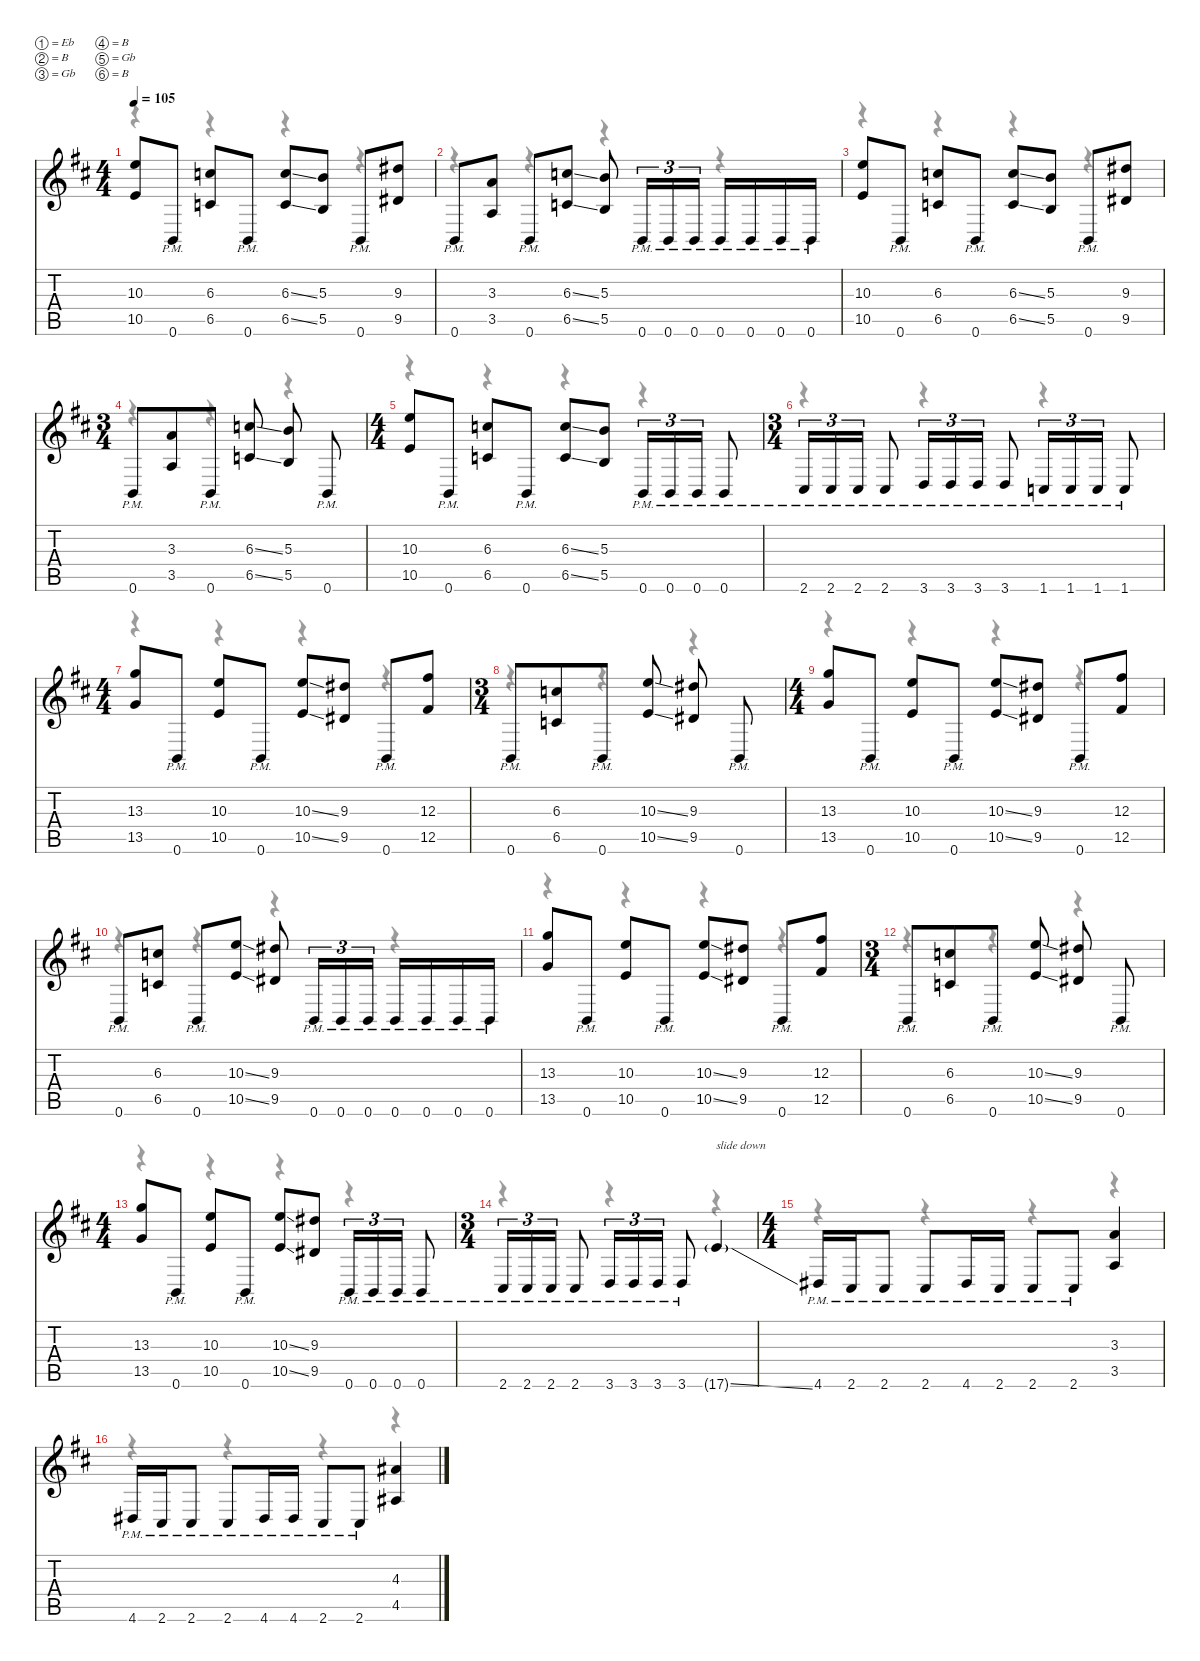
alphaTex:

\defaultSystemsLayout 4
\hideDynamics
\bracketExtendMode nobrackets
\singleTrackTrackNamePolicy hidden
\multiTrackTrackNamePolicy hidden
\firstSystemTrackNameMode fullname
\firstSystemTrackNameOrientation horizontal
\otherSystemsTrackNameOrientation horizontal
\track ("Rhythm Guitar 1" "dist.guit.") {instrument distortionguitar}
\staff {score tabs}
\tuning (Eb4 B3 Gb3 B2 Gb2 B1)
\voice
\ts (4 4)
\beaming (8 2 2 2 2)
\tempo 105
\clef g2
\ks bminor
(10.3{acc forcenatural} 10.5{acc forcenatural}).8{dy f beam Up} 0.6{pm acc forcenatural}.8{beam Up} (6.3{acc forcenatural} 6.5{acc forcenatural}).8{beam Up} 0.6{pm acc forcenatural}.8{beam Up} (6.3{ss acc forcenatural} 6.5{ss acc forcenatural}).8{beam Up} (5.3{acc forcenatural} 5.5{acc forcenatural}).8{beam Up} 0.6{pm acc forcenatural}.8{beam Up} (9.3{acc #} 9.5{acc #}).8{beam Up} |
0.6{pm acc forcenatural}.8{beam Up} (3.3{acc forcenatural} 3.5{acc forcenatural}).8{beam Up} 0.6{pm acc forcenatural}.8{beam Up} (6.3{ss acc forcenatural} 6.5{ss acc forcenatural}).8{beam Up} (5.3{acc forcenatural} 5.5{acc forcenatural}).8{beam Up} 0.6{pm acc forcenatural}.16{tu (3 2) beam Up} 0.6{pm acc forcenatural}.16{tu (3 2) beam Up} 0.6{pm acc forcenatural}.16{tu (3 2) beam Up} 0.6{pm acc forcenatural}.16{beam Up} 0.6{pm acc forcenatural}.16{beam Up} 0.6{pm acc forcenatural}.16{beam Up} 0.6{pm acc forcenatural}.16{beam Up} |
(10.3{acc forcenatural} 10.5{acc forcenatural}).8{beam Up} 0.6{pm acc forcenatural}.8{beam Up} (6.3{acc forcenatural} 6.5{acc forcenatural}).8{beam Up} 0.6{pm acc forcenatural}.8{beam Up} (6.3{ss acc forcenatural} 6.5{ss acc forcenatural}).8{beam Up} (5.3{acc forcenatural} 5.5{acc forcenatural}).8{beam Up} 0.6{pm acc forcenatural}.8{beam Up} (9.3{acc #} 9.5{acc #}).8{beam Up} |
\ts (3 4)
\beaming (8 3 1 1 1)
0.6{pm acc forcenatural}.8{beam Up} (3.3{acc forcenatural} 3.5{acc forcenatural}).8{beam Up} 0.6{pm acc forcenatural}.8{beam Up} (6.3{ss acc forcenatural} 6.5{ss acc forcenatural}).8{beam Up} (5.3{acc forcenatural} 5.5{acc forcenatural}).8{beam Up} 0.6{pm acc forcenatural}.8{beam Up} |
\ts (4 4)
\beaming (8 2 2 2 2)
(10.3{acc forcenatural} 10.5{acc forcenatural}).8{beam Up} 0.6{pm acc forcenatural}.8{beam Up} (6.3{acc forcenatural} 6.5{acc forcenatural}).8{beam Up} 0.6{pm acc forcenatural}.8{beam Up} (6.3{ss acc forcenatural} 6.5{ss acc forcenatural}).8{beam Up} (5.3{acc forcenatural} 5.5{acc forcenatural}).8{beam Up} 0.6{pm acc forcenatural}.16{tu (3 2) beam Up} 0.6{pm acc forcenatural}.16{tu (3 2) beam Up} 0.6{pm acc forcenatural}.16{tu (3 2) beam Up} 0.6{pm acc forcenatural}.8{beam Up} |
\ts (3 4)
\beaming (8 3 1 1 1)
2.6{pm acc #}.16{tu (3 2) beam Up} 2.6{pm acc #}.16{tu (3 2) beam Up} 2.6{pm acc #}.16{tu (3 2) beam Up} 2.6{pm acc #}.8{beam Up} 3.6{pm acc forcenatural}.16{tu (3 2) beam Up} 3.6{pm acc forcenatural}.16{tu (3 2) beam Up} 3.6{pm acc forcenatural}.16{tu (3 2) beam Up} 3.6{pm acc forcenatural}.8{beam Up} 1.6{pm acc forcenatural}.16{tu (3 2) beam Up} 1.6{pm acc forcenatural}.16{tu (3 2) beam Up} 1.6{pm acc forcenatural}.16{tu (3 2) beam Up} 1.6{pm acc forcenatural}.8{beam Up} |
\ts (4 4)
\beaming (8 2 2 2 2)
(13.3{acc forcenatural} 13.5{acc forcenatural}).8{beam Up} 0.6{pm acc forcenatural}.8{beam Up} (10.3{acc forcenatural} 10.5{acc forcenatural}).8{beam Up} 0.6{pm acc forcenatural}.8{beam Up} (10.3{ss acc forcenatural} 10.5{ss acc forcenatural}).8{beam Up} (9.3{acc #} 9.5{acc #}).8{beam Up} 0.6{pm acc forcenatural}.8{beam Up} (12.3{acc #} 12.5{acc #}).8{beam Up} |
\ts (3 4)
\beaming (8 3 1 1 1)
0.6{pm acc forcenatural}.8{beam Up} (6.3{acc forcenatural} 6.5{acc forcenatural}).8{beam Up} 0.6{pm acc forcenatural}.8{beam Up} (10.3{ss acc forcenatural} 10.5{ss acc forcenatural}).8{beam Up} (9.3{acc #} 9.5{acc #}).8{beam Up} 0.6{pm acc forcenatural}.8{beam Up} |
\ts (4 4)
\beaming (8 2 2 2 2)
(13.3{acc forcenatural} 13.5{acc forcenatural}).8{beam Up} 0.6{pm acc forcenatural}.8{beam Up} (10.3{acc forcenatural} 10.5{acc forcenatural}).8{beam Up} 0.6{pm acc forcenatural}.8{beam Up} (10.3{ss acc forcenatural} 10.5{ss acc forcenatural}).8{beam Up} (9.3{acc #} 9.5{acc #}).8{beam Up} 0.6{pm acc forcenatural}.8{beam Up} (12.3{acc #} 12.5{acc #}).8{beam Up} |
0.6{pm acc forcenatural}.8{beam Up} (6.3{acc forcenatural} 6.5{acc forcenatural}).8{beam Up} 0.6{pm acc forcenatural}.8{beam Up} (10.3{ss acc forcenatural} 10.5{ss acc forcenatural}).8{beam Up} (9.3{acc #} 9.5{acc #}).8{beam Up} 0.6{pm acc forcenatural}.16{tu (3 2) beam Up} 0.6{pm acc forcenatural}.16{tu (3 2) beam Up} 0.6{pm acc forcenatural}.16{tu (3 2) beam Up} 0.6{pm acc forcenatural}.16{beam Up} 0.6{pm acc forcenatural}.16{beam Up} 0.6{pm acc forcenatural}.16{beam Up} 0.6{pm acc forcenatural}.16{beam Up} |
(13.3{acc forcenatural} 13.5{acc forcenatural}).8{beam Up} 0.6{pm acc forcenatural}.8{beam Up} (10.3{acc forcenatural} 10.5{acc forcenatural}).8{beam Up} 0.6{pm acc forcenatural}.8{beam Up} (10.3{ss acc forcenatural} 10.5{ss acc forcenatural}).8{beam Up} (9.3{acc #} 9.5{acc #}).8{beam Up} 0.6{pm acc forcenatural}.8{beam Up} (12.3{acc #} 12.5{acc #}).8{beam Up} |
\ts (3 4)
\beaming (8 3 1 1 1)
0.6{pm acc forcenatural}.8{beam Up} (6.3{acc forcenatural} 6.5{acc forcenatural}).8{beam Up} 0.6{pm acc forcenatural}.8{beam Up} (10.3{ss acc forcenatural} 10.5{ss acc forcenatural}).8{beam Up} (9.3{acc #} 9.5{acc #}).8{beam Up} 0.6{pm acc forcenatural}.8{beam Up} |
\ts (4 4)
\beaming (8 2 2 2 2)
(13.3{acc forcenatural} 13.5{acc forcenatural}).8{beam Up} 0.6{pm acc forcenatural}.8{beam Up} (10.3{acc forcenatural} 10.5{acc forcenatural}).8{beam Up} 0.6{pm acc forcenatural}.8{beam Up} (10.3{ss acc forcenatural} 10.5{ss acc forcenatural}).8{beam Up} (9.3{acc #} 9.5{acc #}).8{beam Up} 0.6{pm acc forcenatural}.16{tu (3 2) beam Up} 0.6{pm acc forcenatural}.16{tu (3 2) beam Up} 0.6{pm acc forcenatural}.16{tu (3 2) beam Up} 0.6{pm acc forcenatural}.8{beam Up} |
\ts (3 4)
\beaming (8 3 1 1 1)
2.6{pm acc #}.16{tu (3 2) beam Up} 2.6{pm acc #}.16{tu (3 2) beam Up} 2.6{pm acc #}.16{tu (3 2) beam Up} 2.6{pm acc #}.8{beam Up} 3.6{pm acc forcenatural}.16{tu (3 2) beam Up} 3.6{pm acc forcenatural}.16{tu (3 2) beam Up} 3.6{pm acc forcenatural}.16{tu (3 2) beam Up} 3.6{pm acc forcenatural}.8{beam Up} 17.6{ss g acc forcenatural}.4{txt "slide down" dy ff beam Up} |
\ts (4 4)
\beaming (8 2 2 2 2)
4.6{pm acc #}.16{dy f beam Up} 2.6{pm acc #}.16{beam Up} 2.6{pm acc #}.8{beam Up} 2.6{pm acc #}.8{beam Up} 4.6{pm acc #}.16{beam Up} 2.6{pm acc #}.16{beam Up} 2.6{pm acc #}.8{beam Up} 2.6{pm acc #}.8{beam Up} (3.3{acc forcenatural} 3.5{acc forcenatural}).4{beam Up} |
4.6{pm acc #}.16{beam Up} 2.6{pm acc #}.16{beam Up} 2.6{pm acc #}.8{beam Up} 2.6{pm acc #}.8{beam Up} 4.6{pm acc #}.16{beam Up} 4.6{pm acc #}.16{beam Up} 2.6{pm acc #}.8{beam Up} 2.6{pm acc #}.8{beam Up} (4.3{acc #} 4.5{acc #}).4{beam Up}
\voice
\clef g2
\ottava regular
\simile none
\ks bminor
r.4{dy mf beam Down} r.4{beam Down} r.4{beam Down} r.4{beam Down} |
r.4{beam Down} r.4{beam Down} r.4{beam Down} r.4{beam Down} |
r.4{beam Down} r.4{beam Down} r.4{beam Down} r.4{beam Down} |
r.4{beam Down} r.4{beam Down} r.4{beam Down} |
r.4{beam Down} r.4{beam Down} r.4{beam Down} r.4{beam Down} |
r.4{beam Down} r.4{beam Down} r.4{beam Down} |
r.4{beam Down} r.4{beam Down} r.4{beam Down} r.4{beam Down} |
r.4{beam Down} r.4{beam Down} r.4{beam Down} |
r.4{beam Down} r.4{beam Down} r.4{beam Down} r.4{beam Down} |
r.4{beam Down} r.4{beam Down} r.4{beam Down} r.4{beam Down} |
r.4{beam Down} r.4{beam Down} r.4{beam Down} r.4{beam Down} |
r.4{beam Down} r.4{beam Down} r.4{beam Down} |
r.4{beam Down} r.4{beam Down} r.4{beam Down} r.4{beam Down} |
r.4{beam Down} r.4{beam Down} r.4{beam Down} |
r.4{beam Down} r.4{beam Down} r.4{beam Down} r.4{beam Down} |
r.4{beam Down} r.4{beam Down} r.4{beam Down} r.4{beam Down}
